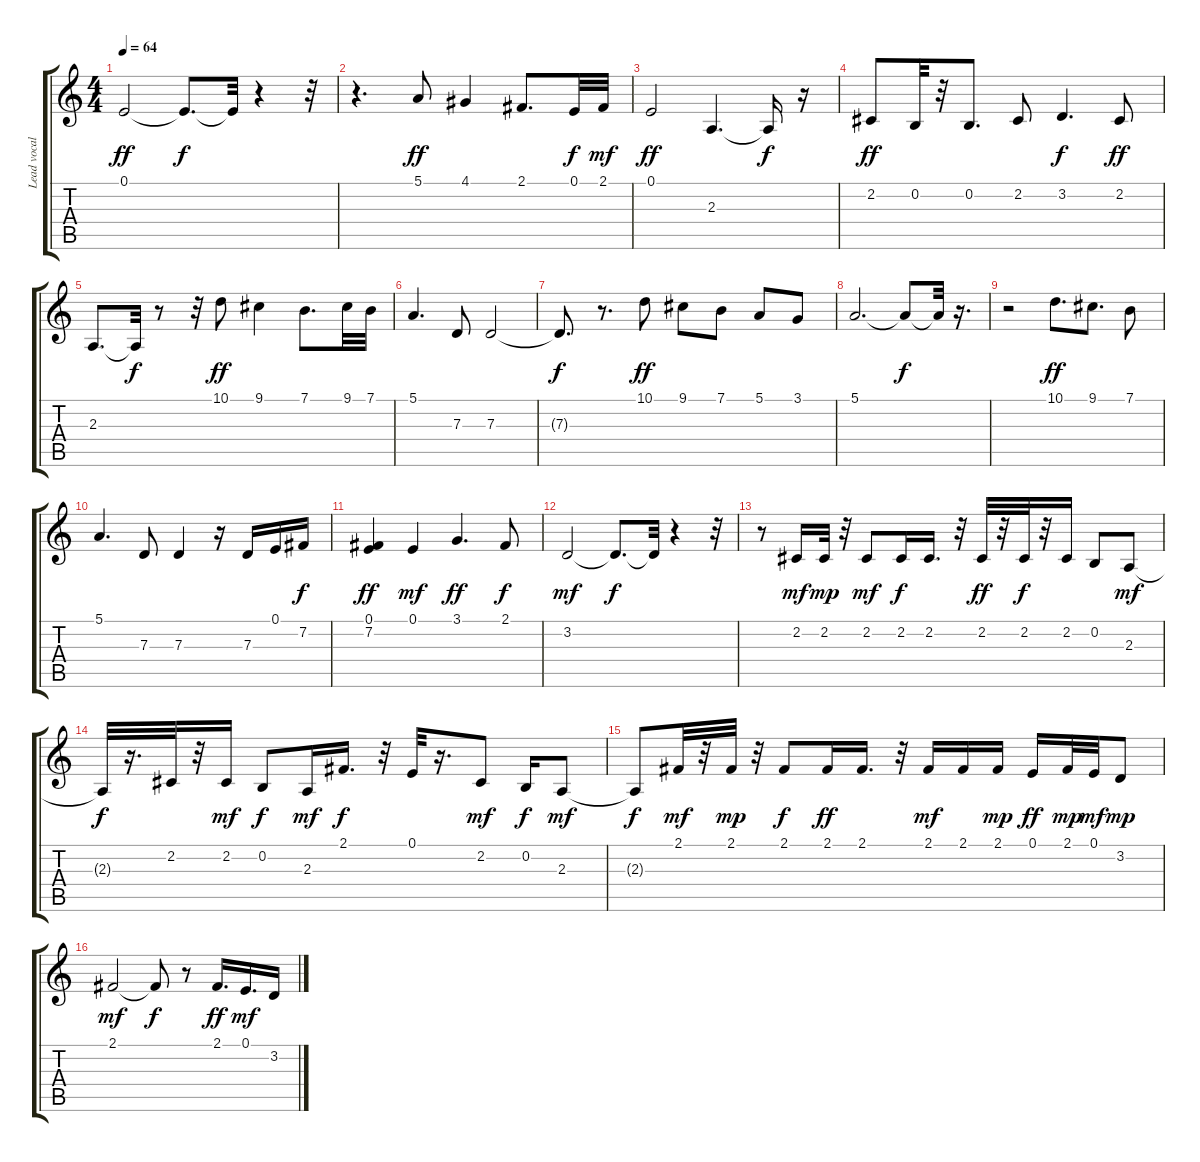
\track ("Lead vocal" "Lead vocal") {instrument flute}
\staff {score tabs}
\tuning (E4 B3 G3 D3 A2 E2) {hide}
\ts (4 4)
\tempo 64
\clef g2
\ks c
0.1.2{dy ff} 0.1{t}.8{d dy f} 0.1{t}.32 r.4 r.32 |
r.4{d} 5.1.8{dy ff} 4.1.4 2.1.8{d} 0.1.32{dy f} 2.1.32{dy mf} |
0.1.2{dy ff} 2.3.4{d} 2.3{t}.16{dy f} r.16 |
2.2.8{dy ff} 0.2.32 r.32 0.2.8{d} 2.2.8 3.2.4{d dy f} 2.2.8{dy ff} |
2.3.8{d} 2.3{t}.32{dy f} r.8 r.32 10.1.8{dy ff} 9.1.4 7.1.8{d} 9.1.32 7.1.32 |
5.1.4{d} 7.3.8 7.3.2 |
7.3{t}.8{d dy f} r.8{d} 10.1.8{dy ff} 9.1.8 7.1.8 5.1.8 3.1.8 |
5.1.2{d} 5.1{t}.8{dy f} 5.1{t}.32 r.16{d} |
r.2 10.1.8{d dy ff} 9.1.8{d} 7.1.8 |
5.1.4{d} 7.3.8 7.3.4 r.16 7.3.16 0.1.16 7.2.16{dy f} |
(0.1 7.2).4{dy ff} 0.1.4{dy mf} 3.1.4{d dy ff} 2.1.8{dy f} |
3.2.2{dy mf} 3.2{t}.8{d dy f} 3.2{t}.32 r.4 r.32 |
r.8 2.2.16{dy mf} 2.2.32{dy mp} r.32 2.2.8{dy mf} 2.2.16{dy f} 2.2.16{d} r.32 2.2.32{dy ff} r.32 2.2.32{dy f} r.32 2.2.16 0.2.8 2.3.8{dy mf} |
2.3{t}.32{dy f} r.16{d} 2.2.32 r.32 2.2.16{dy mf} 0.2.8{dy f} 2.3.16{dy mf} 2.1.16{d dy f} r.32 0.1.32 r.16{d} 2.2.8{dy mf} 0.2.16{dy f} 2.3.8{dy mf} |
2.3{t}.8{dy f} 2.1.32{dy mf} r.32 2.1.32{dy mp} r.32 2.1.8{dy f} 2.1.16{dy ff} 2.1.16{d} r.32 2.1.16{dy mf} 2.1.16 2.1.16{dy mp} 0.1.16{dy ff} 2.1.32{dy mp} 0.1.32{dy mf} 3.2.8{dy mp} |
2.1.2{dy mf} 2.1{t}.8{dy f} r.8 2.1.16{d dy ff} 0.1.16{d dy mf} 3.2.16
